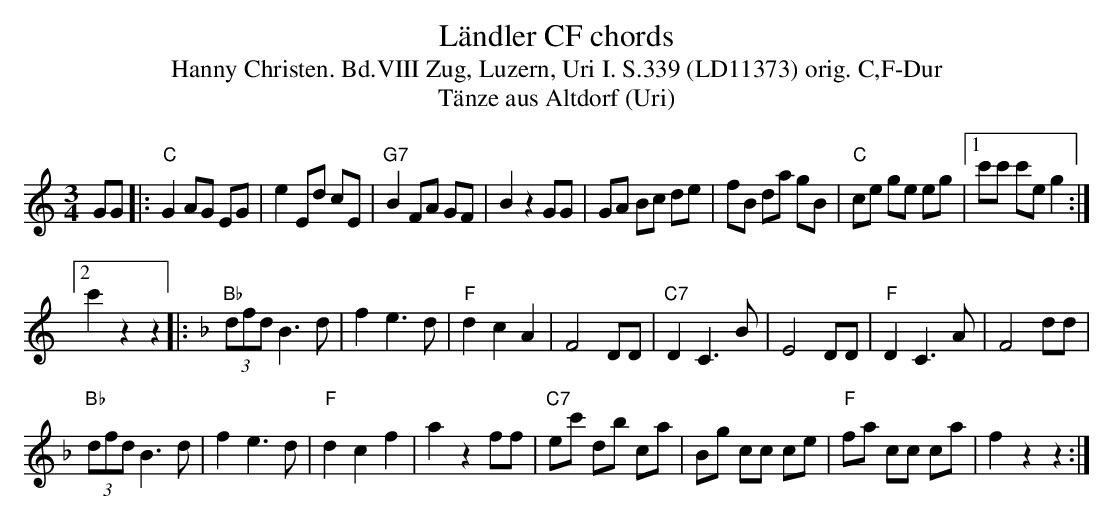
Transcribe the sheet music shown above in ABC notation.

X:1
T: L\"andler CF chords
T:Hanny Christen. Bd.VIII Zug, Luzern, Uri I. S.339 (LD11373) orig. C,F-Dur
T: T\"anze aus Altdorf (Uri)
M:3/4
L:1/8
K:C %%MIDI gchordon
GG|: "C"G2 AG EG | e2 Ed cE | "G7"B2 FA GF | B2z2GG | GA Bc de | fB da gB | "C"ce ge eg |1 c'c' c'e g2 :|2
c'2z2z2 |: [K:F] [L:1/4] "Bb"(3d/f/d/ B>d | fe>d | "F"dcA | F2D/D/ | "C7"DC>B | E2D/D/ | "F"DC>A | F2d/d/ |
"Bb"(3d/f/d/ B>d | fe>d | "F"dcf | azf/f/ | [L:1/8] "C7"ec' db ca | Bg cc ce | "F"fa cc ca | f2z2z2 :|
